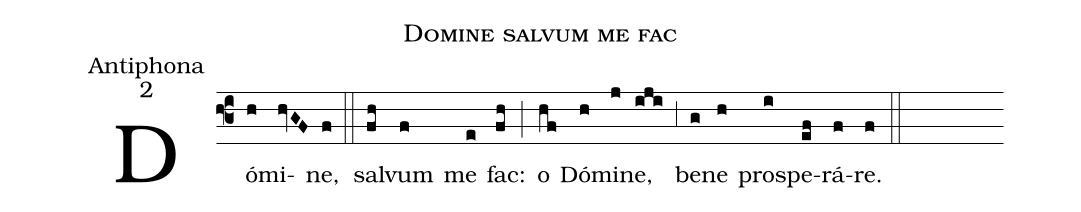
name:Domine salvum me fac;
office-part:Antiphona;
mode:2;
%%
(f3) Dó(h)mi(hvGF)ne,(f) (::)
sal(fh)vum(f) me(e) fac:(fh) (;) o(hf) Dó(h)mi(j)ne,(iji) (,3) be(g)ne(h) pro(i)spe(ef)rá(f)re.(f) (::)
